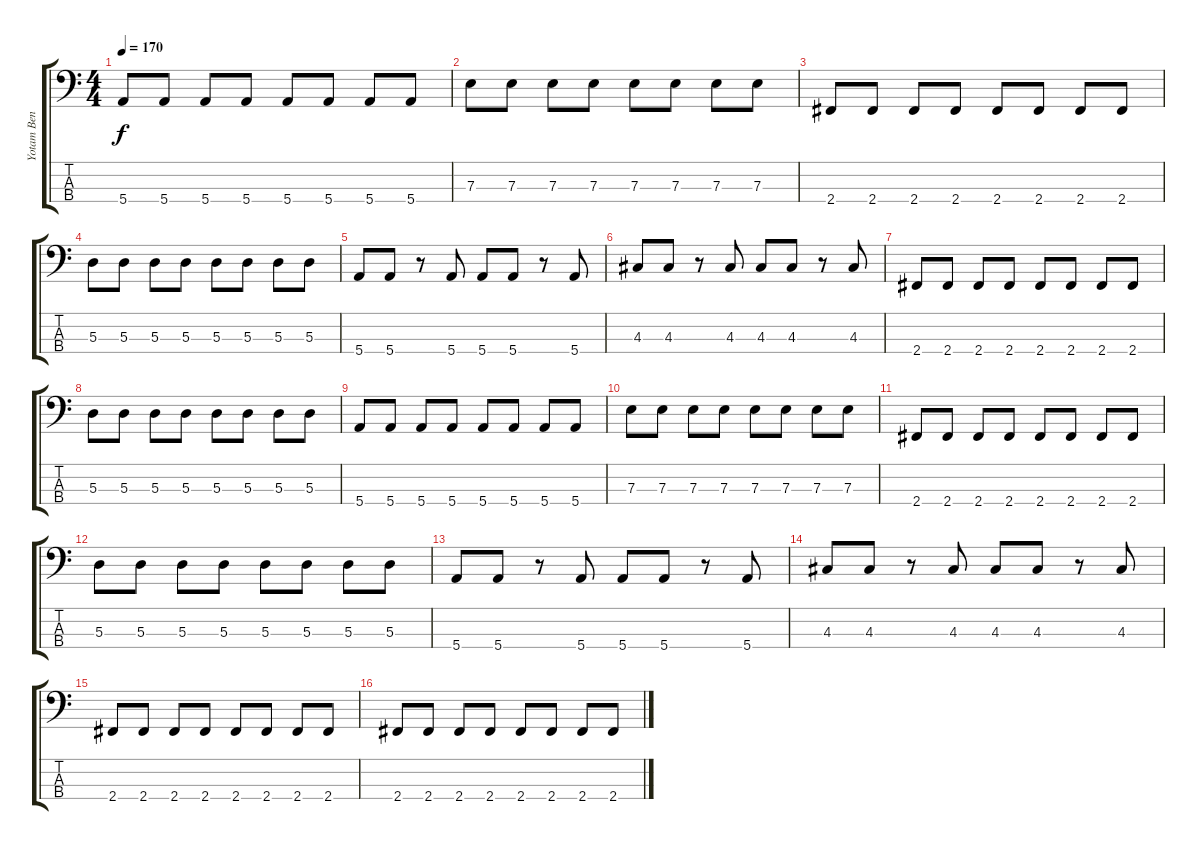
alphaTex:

\track ("Yotam Ben Horin (bass)" "Yotam Ben ") {instrument electricbasspick}
\staff {score tabs}
\tuning (G2 D2 A1 E1) {hide}
\ts (4 4)
\tempo 170
\clef f4
\ks c
5.4.8{dy f} 5.4.8 5.4.8 5.4.8 5.4.8 5.4.8 5.4.8 5.4.8 |
7.3.8 7.3.8 7.3.8 7.3.8 7.3.8 7.3.8 7.3.8 7.3.8 |
2.4.8 2.4.8 2.4.8 2.4.8 2.4.8 2.4.8 2.4.8 2.4.8 |
5.3.8 5.3.8 5.3.8 5.3.8 5.3.8 5.3.8 5.3.8 5.3.8 |
5.4.8 5.4.8 r.8 5.4.8 5.4.8 5.4.8 r.8 5.4.8 |
4.3.8 4.3.8 r.8 4.3.8 4.3.8 4.3.8 r.8 4.3.8 |
2.4.8 2.4.8 2.4.8 2.4.8 2.4.8 2.4.8 2.4.8 2.4.8 |
5.3.8 5.3.8 5.3.8 5.3.8 5.3.8 5.3.8 5.3.8 5.3.8 |
5.4.8 5.4.8 5.4.8 5.4.8 5.4.8 5.4.8 5.4.8 5.4.8 |
7.3.8 7.3.8 7.3.8 7.3.8 7.3.8 7.3.8 7.3.8 7.3.8 |
2.4.8 2.4.8 2.4.8 2.4.8 2.4.8 2.4.8 2.4.8 2.4.8 |
5.3.8 5.3.8 5.3.8 5.3.8 5.3.8 5.3.8 5.3.8 5.3.8 |
5.4.8 5.4.8 r.8 5.4.8 5.4.8 5.4.8 r.8 5.4.8 |
4.3.8 4.3.8 r.8 4.3.8 4.3.8 4.3.8 r.8 4.3.8 |
2.4.8 2.4.8 2.4.8 2.4.8 2.4.8 2.4.8 2.4.8 2.4.8 |
2.4.8 2.4.8 2.4.8 2.4.8 2.4.8 2.4.8 2.4.8 2.4.8
